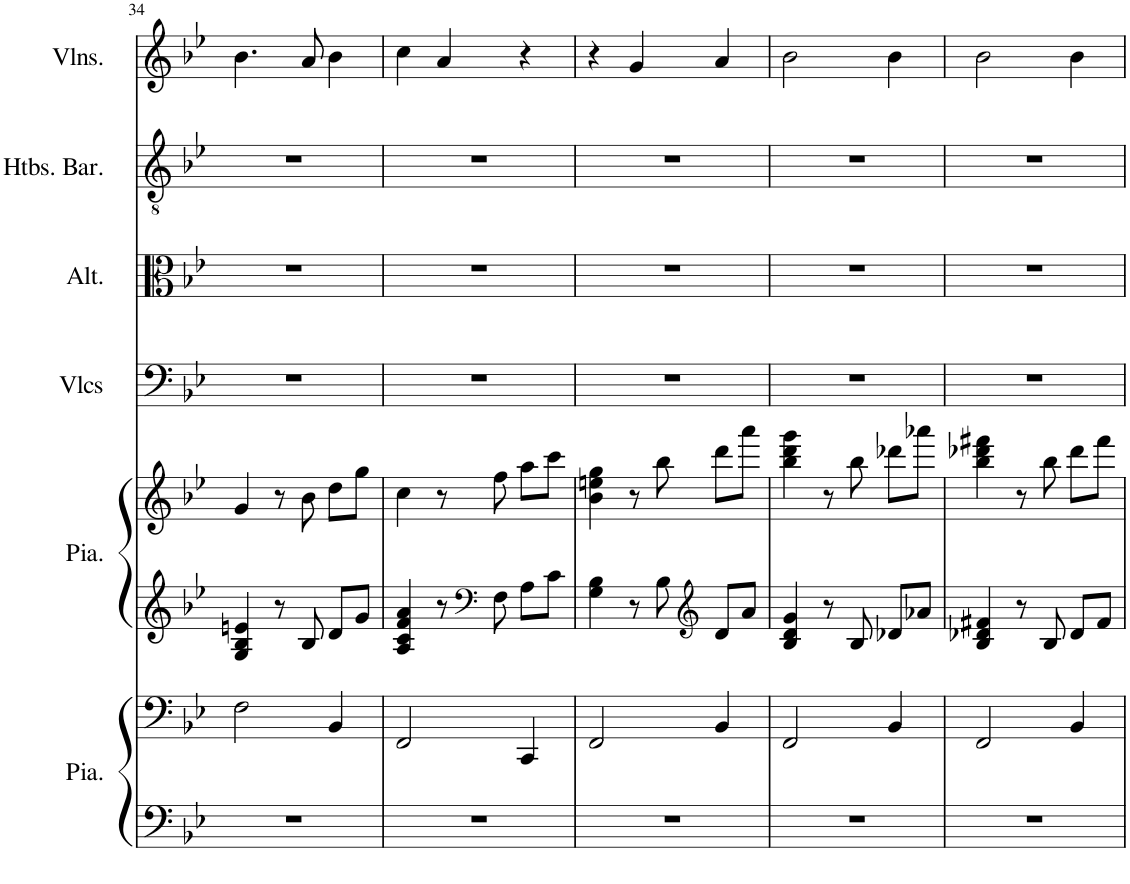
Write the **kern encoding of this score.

**kern	**kern	**kern	**kern	**kern	**kern	**kern	**kern
*part6	*part6	*part5	*part5	*part4	*part3	*part2	*part1
*staff8	*staff7	*staff6	*staff5	*staff4	*staff3	*staff2	*staff1
*I"Piano, Pedals	*	*I"Piano, Organ	*	*I"Violoncelles, Bass	*I"Altos, Tenor	*I"Hautbois Baryton, Alto	*I"Violons, Soprano
*I'Pia.	*	*I'Pia.	*	*I'Vlcs	*I'Alt.	*I'Htbs. Bar.	*I'Vlns.
!!LO:PB:g=z
*clefF4	*clefF4	*clefG2	*clefG2	*clefF4	*clefC3	*clefGv2	*clefG2
*k[b-e-]	*k[b-e-]	*k[b-e-]	*k[b-e-]	*k[b-e-]	*k[b-e-]	*k[b-e-]	*k[b-e-]
*M3/4	*M3/4	*M3/4	*M3/4	*M3/4	*M3/4	*M3/4	*M3/4
=34	=34	=34	=34	=34	=34	=34	=34
2.r	2F\	4G/ 4B-/ 4en/	4g/	2.r	2.r	2.r	4.b-\
.	.	8r	8r	.	.	.	.
.	.	8B-/	8b-\	.	.	.	8a/
.	4BB-/	8d/L	8dd\L	.	.	.	4b-\
.	.	8g/J	8gg\J	.	.	.	.
=35	=35	=35	=35	=35	=35	=35	=35
2.r	2FF/	4A/ 4c/ 4f/ 4a/	4cc\	2.r	2.r	2.r	4cc\
.	.	8r	8r	.	.	.	4a/
*	*	*clefF4	*	*	*	*	*
.	.	8F\	8ff\	.	.	.	.
.	4CC/	8A\L	8aa\L	.	.	.	4r
.	.	8c\J	8ccc\J	.	.	.	.
=36	=36	=36	=36	=36	=36	=36	=36
2.r	2FF/	4G\ 4B-\	4b-\ 4een\ 4gg\	2.r	2.r	2.r	4r
.	.	8r	8r	.	.	.	4g/
.	.	8B-\	8bb-\	.	.	.	.
*	*	*clefG2	*	*	*	*	*
.	4BB-/	8d/L	8ddd\L	.	.	.	4a/
.	.	8a/J	8aaa\J	.	.	.	.
=37	=37	=37	=37	=37	=37	=37	=37
2.r	2FF/	4B-/ 4d/ 4g/	4bb-\ 4ddd\ 4ggg\	2.r	2.r	2.r	2b-\
.	.	8r	8r	.	.	.	.
.	.	8B-/	8bb-\	.	.	.	.
.	4BB-/	8d-X/L	8ddd-X\L	.	.	.	4b-\
.	.	8a-X/J	8aaa-X\J	.	.	.	.
=38	=38	=38	=38	=38	=38	=38	=38
2.r	2FF/	4B-/ 4d-X/ 4f#X/	4bb-\ 4ddd-X\ 4fff#X\	2.r	2.r	2.r	2b-\
.	.	8r	8r	.	.	.	.
.	.	8B-/	8bb-\	.	.	.	.
.	4BB-/	8d-/L	8ddd-\L	.	.	.	4b-\
.	.	8f#/J	8fff#\J	.	.	.	.
=	=	=	=	=	=	=	=
*-	*-	*-	*-	*-	*-	*-	*-
